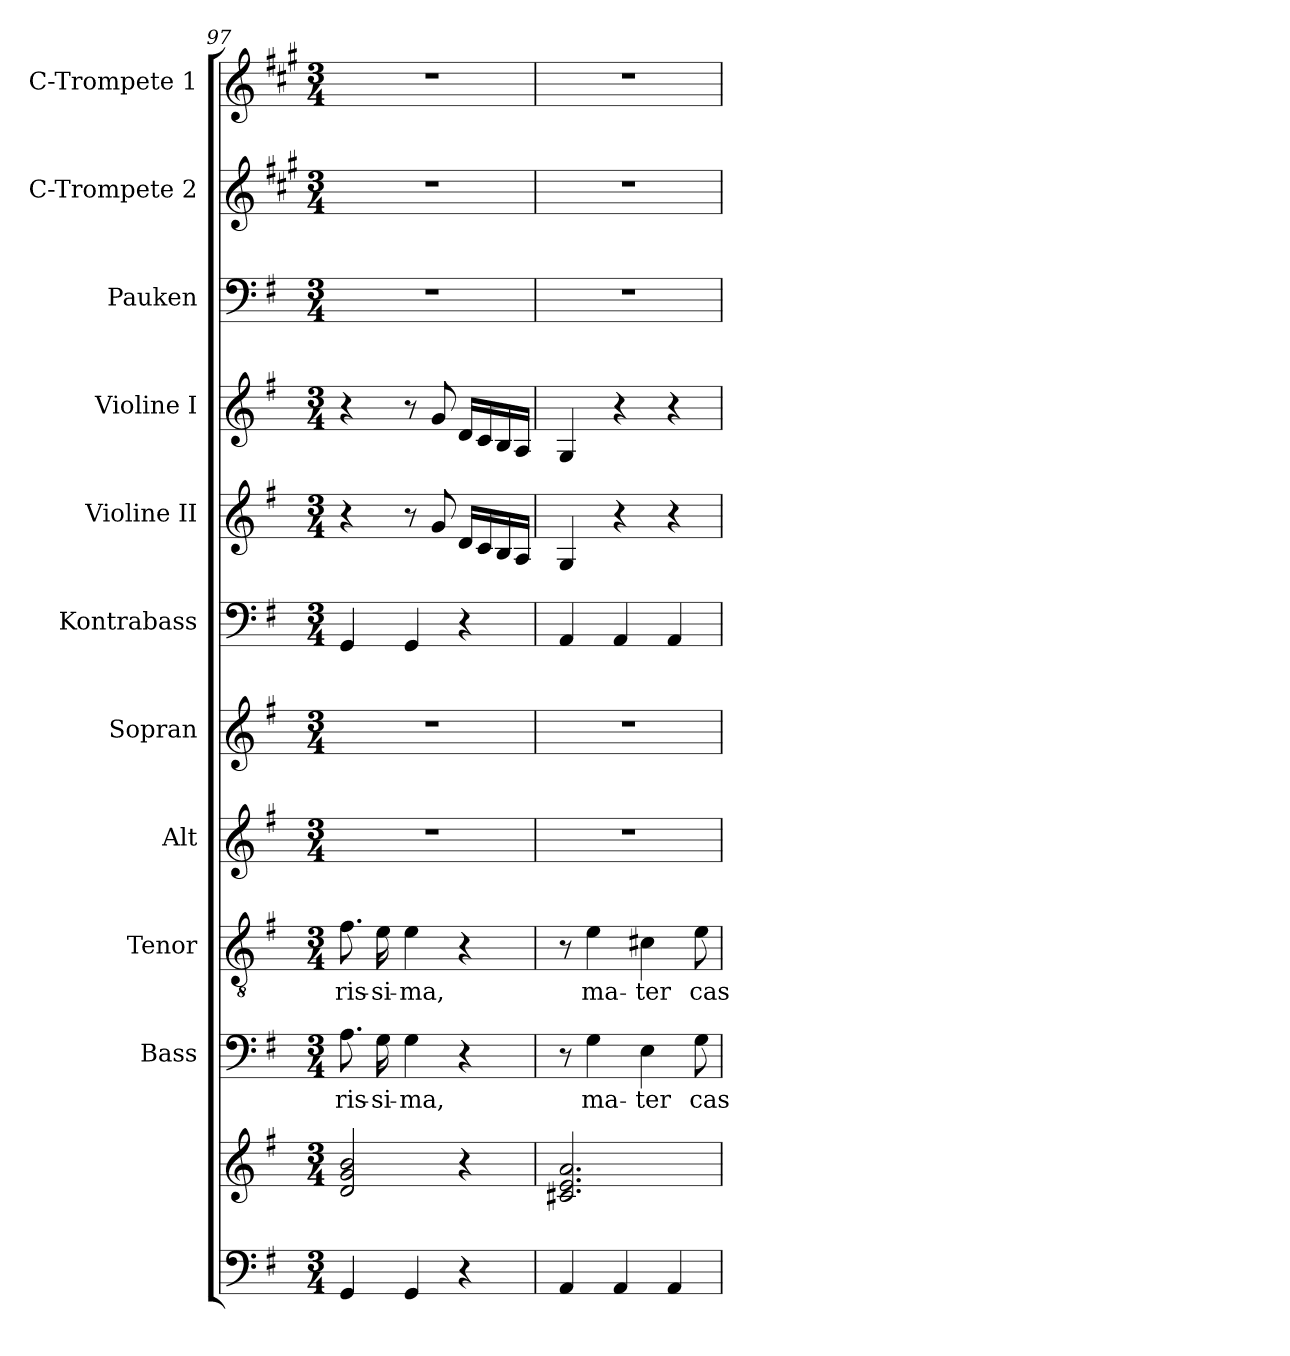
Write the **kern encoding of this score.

**kern	**kern	**kern	**text	**kern	**text	**kern	**kern	**kern	**kern	**kern	**kern	**kern	**kern
*part11	*part11	*part10	*part10	*part9	*part9	*part8	*part7	*part6	*part5	*part4	*part3	*part2	*part1
*staff12	*staff11	*staff10	*staff10	*staff9	*staff9	*staff8	*staff7	*staff6	*staff5	*staff4	*staff3	*staff2	*staff1
*	*	*I"Bass	*	*I"Tenor	*	*I"Alt	*I"Sopran	*I"Kontrabass	*I"Violine II	*I"Violine I	*I"Pauken	*I"C-Trompete 2	*I"C-Trompete 1
*	*	*I'B.	*	*I'T.	*	*I'A.	*I'S.	*I'Kb.	*I'Vl. II	*I'Vl. I	*I'Pk.	*I'C Trp. 2	*I'C Trp. 1
!!LO:PB:g=z
*clefF4	*clefG2	*clefF4	*	*clefGv2	*	*clefG2	*clefG2	*clefF4	*clefG2	*clefG2	*clefF4	*clefG2	*clefG2
*	*	*	*	*	*	*	*	*ITrd7c12	*	*	*	*ITrd1c2	*ITrd1c2
*k[f#]	*k[f#]	*k[f#]	*	*k[f#]	*	*k[f#]	*k[f#]	*k[f#]	*k[f#]	*k[f#]	*k[f#]	*k[f#]	*k[f#]
*G:	*G:	*G:	*	*G:	*	*G:	*G:	*G:	*G:	*G:	*G:	*G:	*G:
*M3/4	*M3/4	*M3/4	*	*M3/4	*	*M3/4	*M3/4	*M3/4	*M3/4	*M3/4	*M3/4	*M3/4	*M3/4
=97	=97	=97	=97	=97	=97	=97	=97	=97	=97	=97	=97	=97	=97
!	!	!	!LO:LY:b	!	!LO:LY:b	!	!	!	!	!	!	!	!
4GG/	2d/ 2g/ 2b/	8.A\	-ris-	8.f#\	-ris-	2.r	2.r	4GGG/	4r	4r	2.r	2.r	2.r
!	!	!	!LO:LY:b	!	!LO:LY:b	!	!	!	!	!	!	!	!
.	.	16G\	-si-	16e\	-si-	.	.	.	.	.	.	.	.
!	!	!	!LO:LY:b	!	!LO:LY:b	!	!	!	!	!	!	!	!
4GG/	.	4G\	-ma,	4e\	-ma,	.	.	4GGG/	8r	8r	.	.	.
.	.	.	.	.	.	.	.	.	8g/	8g/	.	.	.
4r	4r	4r	.	4r	.	.	.	4r	16d/LL	16d/LL	.	.	.
.	.	.	.	.	.	.	.	.	16c/	16c/	.	.	.
.	.	.	.	.	.	.	.	.	16B/	16B/	.	.	.
.	.	.	.	.	.	.	.	.	16A/JJ	16A/JJ	.	.	.
=98	=98	=98	=98	=98	=98	=98	=98	=98	=98	=98	=98	=98	=98
4AA/	2.c#X/ 2.e/ 2.a/	8r	.	8r	.	2.r	2.r	4AAA/	4G/	4G/	2.r	2.r	2.r
!	!	!	!LO:LY:b	!	!LO:LY:b	!	!	!	!	!	!	!	!
.	.	4G\	ma-	4e\	ma-	.	.	.	.	.	.	.	.
4AA/	.	.	.	.	.	.	.	4AAA/	4r	4r	.	.	.
!	!	!	!LO:LY:b	!	!LO:LY:b	!	!	!	!	!	!	!	!
.	.	4E\	-ter	4c#X\	-ter	.	.	.	.	.	.	.	.
4AA/	.	.	.	.	.	.	.	4AAA/	4r	4r	.	.	.
!	!	!	!LO:LY:b	!	!LO:LY:b	!	!	!	!	!	!	!	!
.	.	8G\	cas-	8e\	cas-	.	.	.	.	.	.	.	.
=	=	=	=	=	=	=	=	=	=	=	=	=	=
*-	*-	*-	*-	*-	*-	*-	*-	*-	*-	*-	*-	*-	*-
